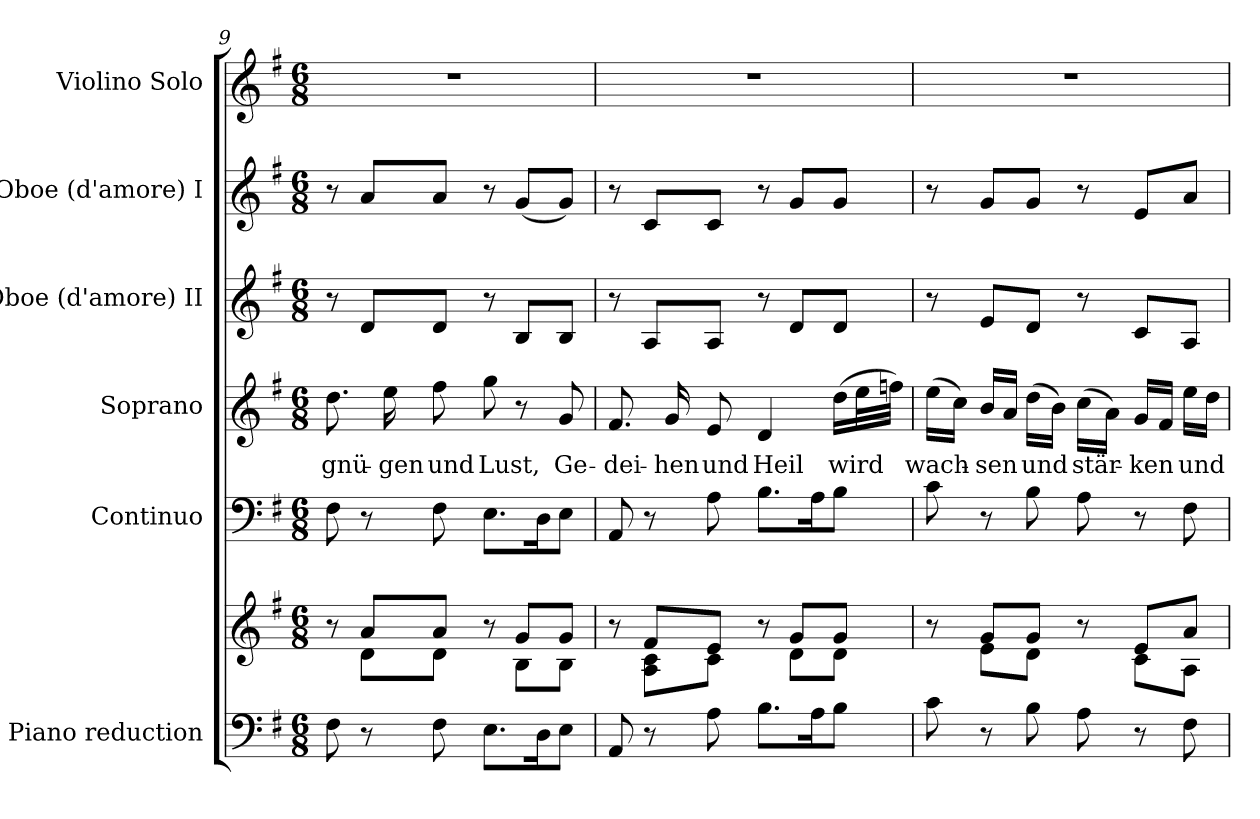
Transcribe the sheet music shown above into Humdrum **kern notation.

**kern	**kern	**kern	**kern	**text	**kern	**kern	**kern
*part6	*part6	*part5	*part4	*part4	*part3	*part2	*part1
*staff7	*staff6	*staff5	*staff4	*staff4	*staff3	*staff2	*staff1
*I"Piano reduction	*	*I"Continuo	*I"Soprano	*	*I"Oboe (d'amore) II	*I"Oboe (d'amore) I	*I"Violino Solo
*I'Pno	*	*	*	*	*I'Ob	*I'Ob	*I'Vln
*clefF4	*clefG2	*clefF4	*clefG2	*	*clefG2	*clefG2	*clefG2
*k[f#]	*k[f#]	*k[f#]	*k[f#]	*	*k[f#]	*k[f#]	*k[f#]
*M6/8	*M6/8	*M6/8	*M6/8	*	*M6/8	*M6/8	*M6/8
=9	=9	=9	=9	=9	=9	=9	=9
*	*^	*	*	*	*	*	*
!	!	!	!	!	!LO:LY:b	!	!	!
8F#\	8r	8ryy	8F#\	8.dd\	-gnü-	8r	8r	2.r
8r	8a/L	8d\L	8r	.	.	8d/L	8a/L	.
!	!	!	!	!	!LO:LY:b	!	!	!
.	.	.	.	16ee\	-gen	.	.	.
!	!	!	!	!	!LO:LY:b	!	!	!
8F#\	8a/J	8d\J	8F#\	8ff#\	und	8d/J	8a/J	.
!	!	!	!	!	!LO:LY:b	!	!	!
8.E\L	8r	8ryy	8.E\L	8gg\	Lust,	8r	8r	.
.	8g/L	8B\L	.	8r	.	8B/L	(8g/L	.
16D\K	.	.	16D\K	.	.	.	.	.
!	!	!	!	!	!LO:LY:b	!	!	!
8E\J	8g/J	8B\J	8E\J	8g/	Ge-	8B/J	8g/J)	.
=10	=10	=10	=10	=10	=10	=10	=10	=10
!	!	!	!	!	!LO:LY:b	!	!	!
8AA/	8r	8ryy	8AA/	8.f#/	-dei-	8r	8r	2.r
8r	8f#/L	8A\ 8c\L	8r	.	.	8A/L	8c/L	.
!	!	!	!	!	!LO:LY:b	!	!	!
.	.	.	.	16g/	-hen	.	.	.
!	!	!	!	!	!LO:LY:b	!	!	!
8A\	8e/J	8c\J	8A\	8e/	und	8A/J	8c/J	.
!	!	!	!	!	!LO:LY:b	!	!	!
8.B\L	8r	8ryy	8.B\L	4d/	Heil	8r	8r	.
.	8g/L	8d\L	.	.	.	8d/L	8g/L	.
16A\K	.	.	16A\K	.	.	.	.	.
!	!	!	!	!	!LO:LY:b	!	!	!
8B\J	8g/J	8d\J	8B\J	(16dd\LL	wird	8d/J	8g/J	.
.	.	.	.	32ee\L	.	.	.	.
.	.	.	.	32ffn\JJJ)	.	.	.	.
!!LO:PB:g=z
=11	=11	=11	=11	=11	=11	=11	=11	=11
!	!	!	!	!	!LO:LY:b	!	!	!
8c\	8r	8ryy	8c\	(16ee\LL	wach-	8r	8r	2.r
.	.	.	.	16cc\JJ)	.	.	.	.
!	!	!	!	!	!LO:LY:b	!	!	!
8r	8g/L	8e\L	8r	16b/LL	-sen	8e/L	8g/L	.
.	.	.	.	16a/JJ	.	.	.	.
!	!	!	!	!	!LO:LY:b	!	!	!
8B\	8g/J	8d\J	8B\	(16dd\LL	und	8d/J	8g/J	.
.	.	.	.	16b\JJ)	.	.	.	.
!	!	!	!	!	!LO:LY:b	!	!	!
8A\	8r	8ryy	8A\	(16cc\LL	stär-	8r	8r	.
.	.	.	.	16a\JJ)	.	.	.	.
!	!	!	!	!	!LO:LY:b	!	!	!
8r	8e/L	8c\L	8r	16g/LL	-ken	8c/L	8e/L	.
.	.	.	.	16f#/JJ	.	.	.	.
!	!	!	!	!	!LO:LY:b	!	!	!
8F#\	8a/J	8A\J	8F#\	16ee\LL	und	8A/J	8a/J	.
.	.	.	.	16dd\JJ	.	.	.	.
*	*v	*v	*	*	*	*	*	*
=	=	=	=	=	=	=	=
*-	*-	*-	*-	*-	*-	*-	*-
